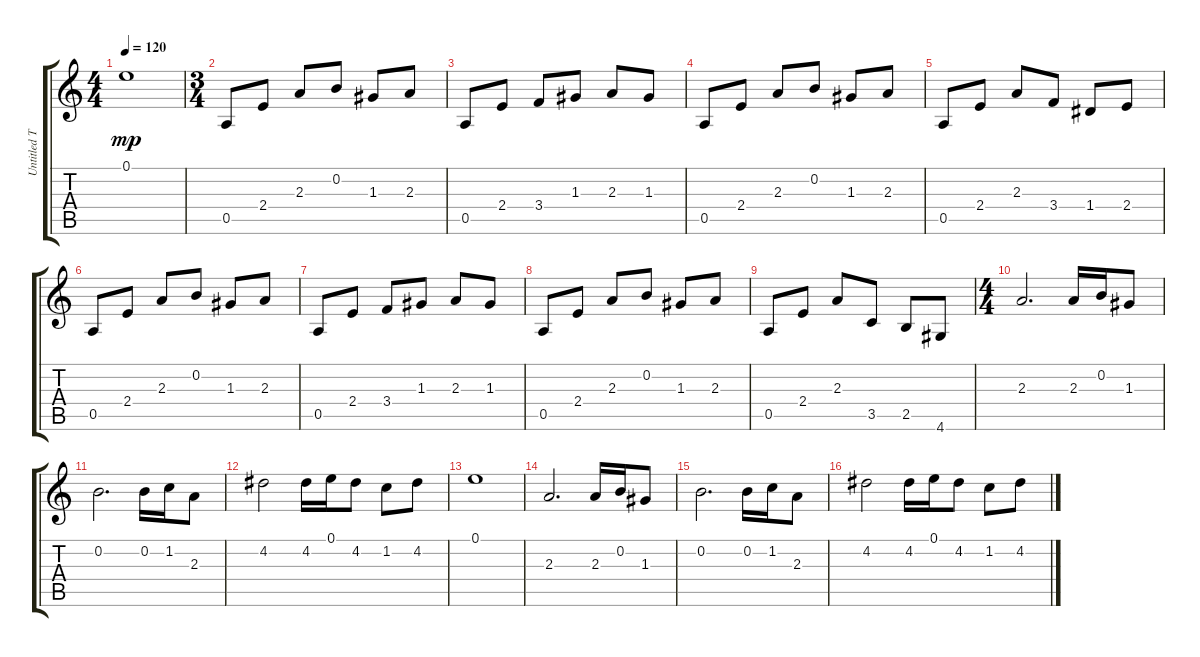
\track ("Untitled Track" "Untitled T") {instrument distortionguitar}
\staff {score tabs}
\tuning (E4 B3 G3 D3 A2 E2) {hide}
\ts (4 4)
\tempo 120
\clef g2
\ks c
0.1.1{dy mp} |
\ts (3 4)
0.5.8 2.4.8 2.3.8 0.2.8 1.3.8 2.3.8 |
0.5.8 2.4.8 3.4.8 1.3.8 2.3.8 1.3.8 |
0.5.8 2.4.8 2.3.8 0.2.8 1.3.8 2.3.8 |
0.5.8 2.4.8 2.3.8 3.4.8 1.4.8 2.4.8 |
0.5.8 2.4.8 2.3.8 0.2.8 1.3.8 2.3.8 |
0.5.8 2.4.8 3.4.8 1.3.8 2.3.8 1.3.8 |
0.5.8 2.4.8 2.3.8 0.2.8 1.3.8 2.3.8 |
0.5.8 2.4.8 2.3.8 3.5.8 2.5.8 4.6.8 |
\ts (4 4)
2.3.2{d} 2.3.16 0.2.16 1.3.8 |
0.2.2{d} 0.2.16 1.2.16 2.3.8 |
4.2.2 4.2.16 0.1.16 4.2.8 1.2.8 4.2.8 |
0.1.1 |
2.3.2{d} 2.3.16 0.2.16 1.3.8 |
0.2.2{d} 0.2.16 1.2.16 2.3.8 |
4.2.2 4.2.16 0.1.16 4.2.8 1.2.8 4.2.8
